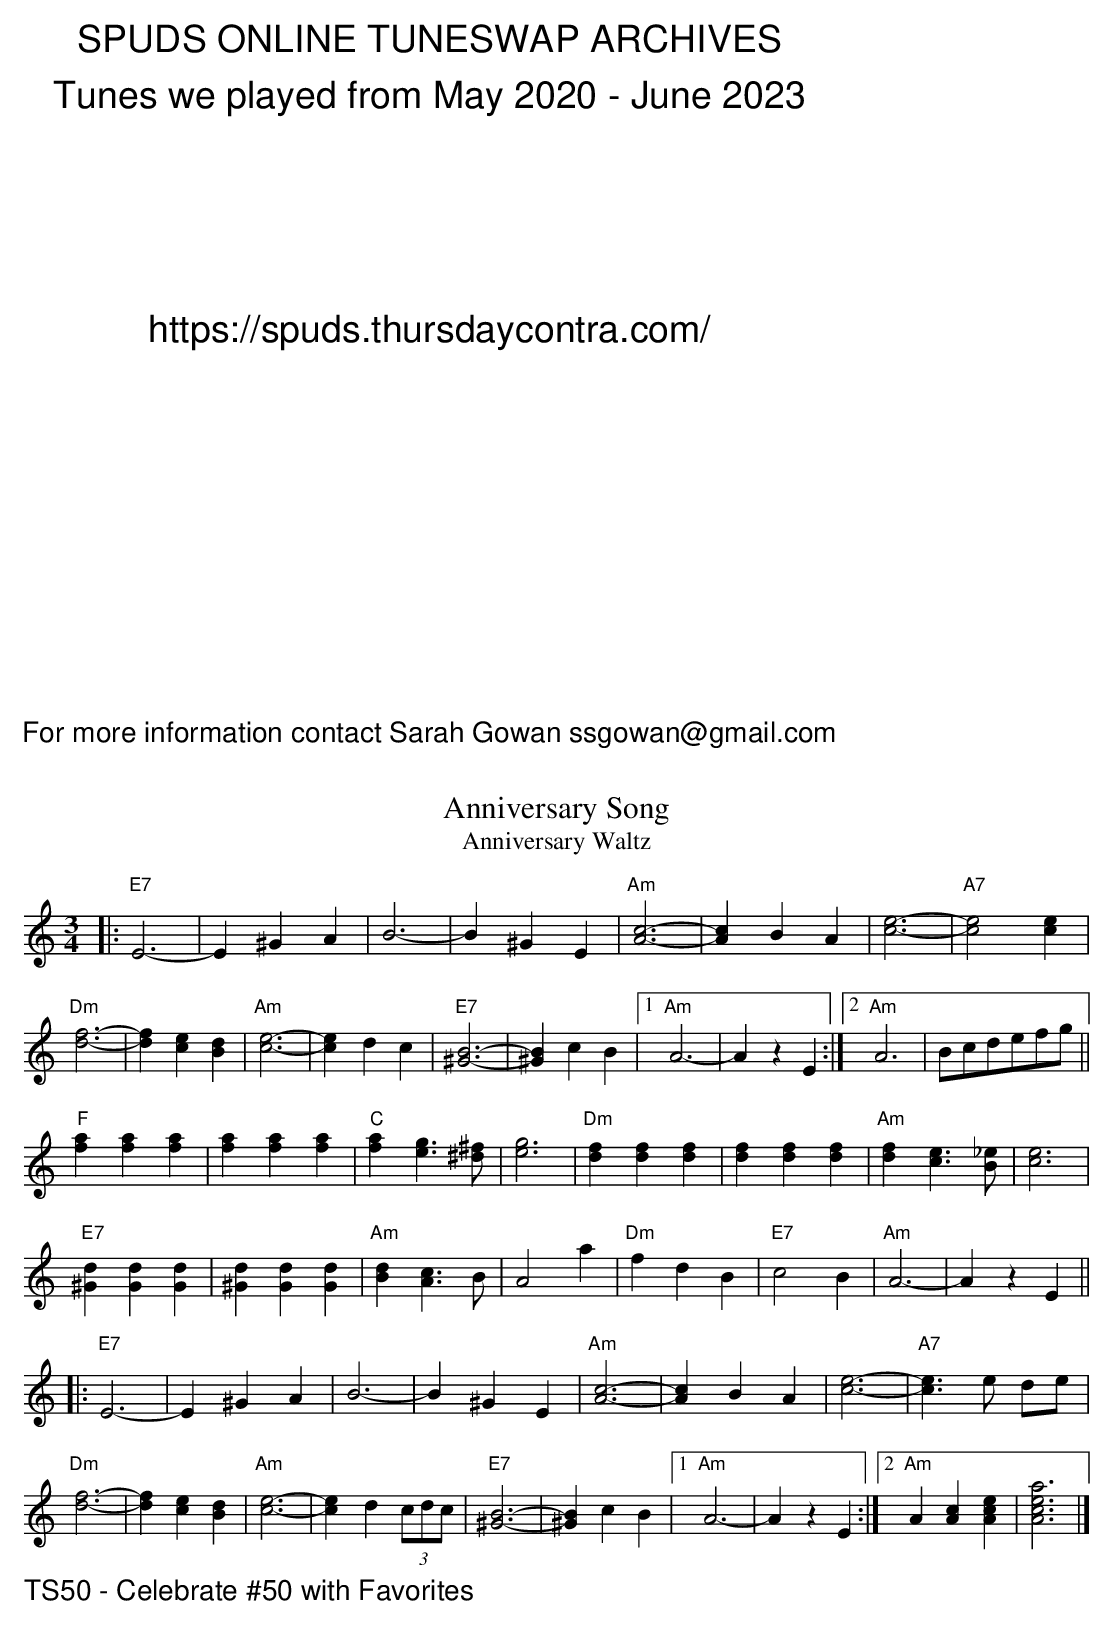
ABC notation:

X:1
T: Anniversary Song
T: Anniversary Waltz
L: 1/4
M: 3/4
K: C
|: "E7"E3- |E ^G A | B3- | B ^G E | "Am"[c3A3]- | [cA] B A | [e3c3]- | "A7"[e2c2][ec]|
 "Dm"[f3d3]- | [fd] [ec][dB] | "Am"[e3c3]- | [ec]- d c |\
 "E7" [B3^G3]- | [B^G] c B |1 "Am"A3- | AzE :|2"Am"A3|B/c/d/e/f/g/||
"F"[af] [af][af] | [af] [af][af] | "C"[af] [ge]>[^f^d] | [g3e3] |\
 "Dm"[fd] [fd][fd] | [fd] [fd][fd] | "Am"[fd] [ec]>[_eB] | [e3c3]|
 "E7"[d^G] [dG][dG] | [d^G] [dG][dG] | "Am"[dB] [cA]>B | A2 a| \
 "Dm"f d B | "E7"c2 B | "Am"A3- | AzE ||
|: "E7"E3- |E ^G A | B3- | B ^G E | "Am"[c3A3]- | [cA] B A | [e3c3]- | "A7"[ec]>e d/e/|
 "Dm"[f3d3]- | [fd] [ec][dB] | "Am"[e3c3]- | [ec]- d (3c/d/c/ |\
 "E7" [B3^G3]- | [B^G] c B |1 "Am"A3- | AzE :|2"Am"A [cA] [ecA]|[a3e3c3A3]|]
